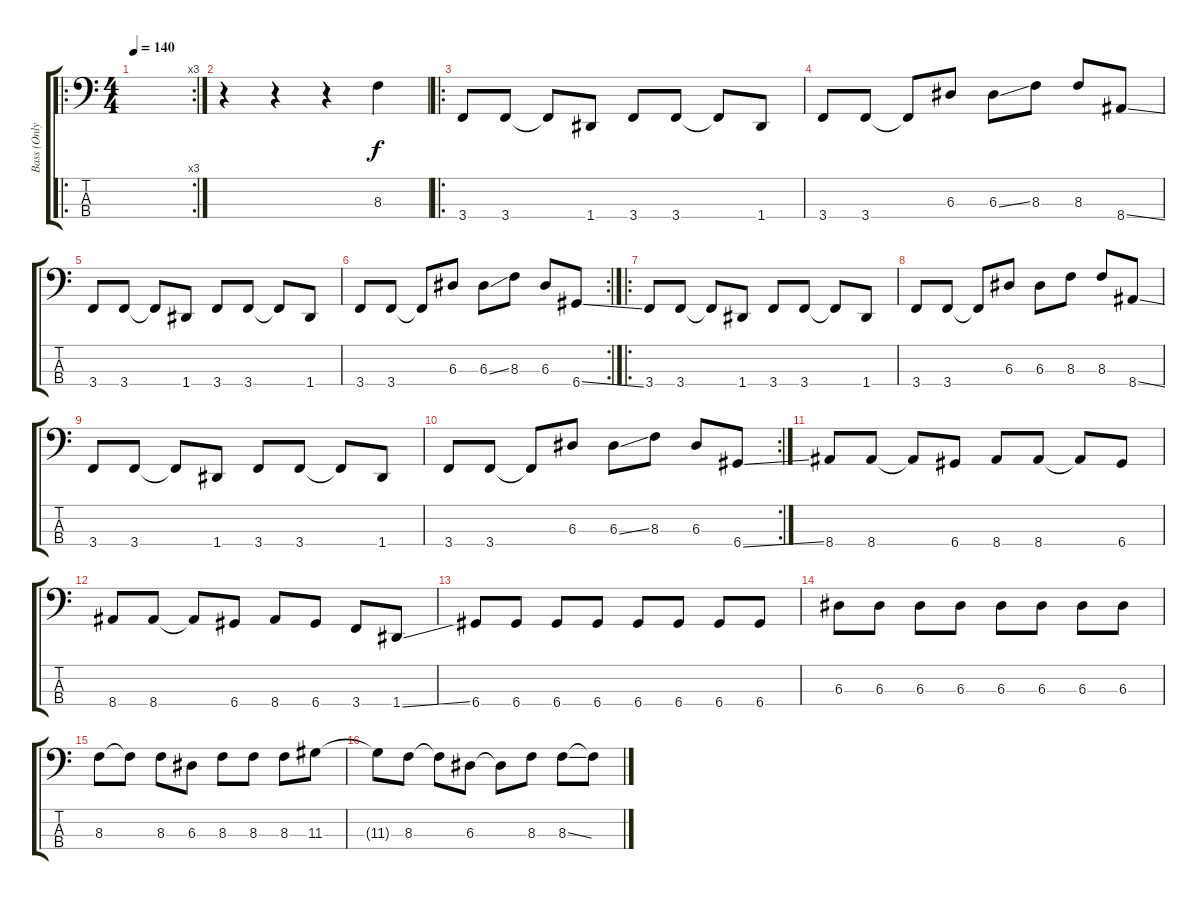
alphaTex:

\track ("Bass (Only for sound)" "Bass (Only") {instrument slapbass1}
\staff {score tabs}
\tuning (G2 D2 A1 D1) {hide}
\ro
\rc 3
\ts (4 4)
\tempo 140
\clef f4
\ks c
|
r.4 r.4 r.4 8.3.4 |
\ro
3.4.8 3.4.8 3.4{t}.8 1.4.8 3.4.8 3.4.8 3.4{t}.8 1.4.8 |
3.4.8 3.4.8 3.4{t}.8 6.3.8 6.3{ss}.8 8.3.8 8.3.8 8.4{ss}.8 |
3.4.8 3.4.8 3.4{t}.8 1.4.8 3.4.8 3.4.8 3.4{t}.8 1.4.8 |
\rc 2
3.4.8 3.4.8 3.4{t}.8 6.3.8 6.3{ss}.8 8.3.8 6.3.8 6.4{ss}.8 |
\ro
3.4.8 3.4.8 3.4{t}.8 1.4.8 3.4.8 3.4.8 3.4{t}.8 1.4.8 |
3.4.8 3.4.8 3.4{t}.8 6.3.8 6.3.8 8.3.8 8.3.8 8.4{ss}.8 |
3.4.8 3.4.8 3.4{t}.8 1.4.8 3.4.8 3.4.8 3.4{t}.8 1.4.8 |
\rc 2
3.4.8 3.4.8 3.4{t}.8 6.3.8 6.3{ss}.8 8.3.8 6.3.8 6.4{ss}.8 |
8.4.8 8.4.8 8.4{t}.8 6.4.8 8.4.8 8.4.8 8.4{t}.8 6.4.8 |
8.4.8 8.4.8 8.4{t}.8 6.4.8 8.4.8 6.4.8 3.4.8 1.4{ss}.8 |
6.4.8 6.4.8 6.4.8 6.4.8 6.4.8 6.4.8 6.4.8 6.4.8 |
6.3.8 6.3.8 6.3.8 6.3.8 6.3.8 6.3.8 6.3.8 6.3.8 |
8.3.8 8.3{t}.8 8.3.8 6.3.8 8.3.8 8.3.8 8.3.8 11.3.8 |
11.3{t}.8 8.3.8 8.3{t}.8 6.3.8 6.3{t}.8 8.3.8 8.3{ss}.8 8.3{t}.8
